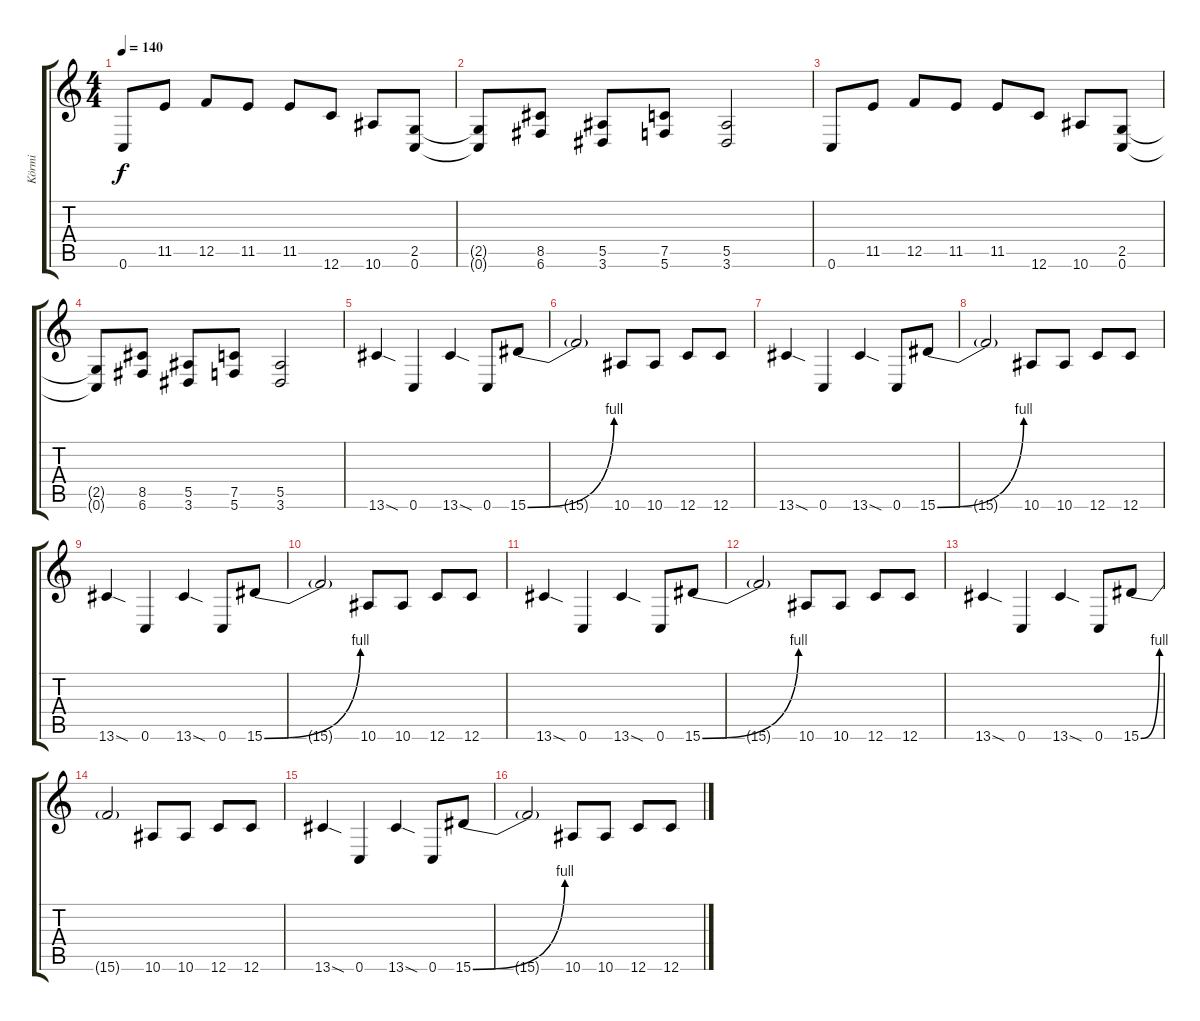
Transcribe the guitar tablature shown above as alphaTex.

\track ("Körmi" "Körmi") {instrument distortionguitar}
\staff {score tabs}
\tuning (C4 G3 Eb3 Bb2 F2 C2) {hide}
\ts (4 4)
\tempo 140
\clef g2
\ks c
0.6.8{dy f} 11.5.8 12.5.8 11.5.8 11.5.8 12.6.8 10.6.8 (2.5 0.6).8 |
(2.5{t} 0.6{t}).8 (8.5 6.6).8 (5.5 3.6).8 (7.5 5.6).8 (5.5 3.6).2 |
0.6.8 11.5.8 12.5.8 11.5.8 11.5.8 12.6.8 10.6.8 (2.5 0.6).8 |
(2.5{t} 0.6{t}).8 (8.5 6.6).8 (5.5 3.6).8 (7.5 5.6).8 (5.5 3.6).2 |
13.6{sod}.4 0.6.4 13.6{sod}.4 0.6.8 15.6{be (bend 0 0 60 4)}.8 |
15.6{t}.2 10.6.8 10.6.8 12.6.8 12.6.8 |
13.6{sod}.4 0.6.4 13.6{sod}.4 0.6.8 15.6{be (bend 0 0 60 4)}.8 |
15.6{t}.2 10.6.8 10.6.8 12.6.8 12.6.8 |
13.6{sod}.4 0.6.4 13.6{sod}.4 0.6.8 15.6{be (bend 0 0 60 4)}.8 |
15.6{t}.2 10.6.8 10.6.8 12.6.8 12.6.8 |
13.6{sod}.4 0.6.4 13.6{sod}.4 0.6.8 15.6{be (bend 0 0 60 4)}.8 |
15.6{t}.2 10.6.8 10.6.8 12.6.8 12.6.8 |
13.6{sod}.4 0.6.4 13.6{sod}.4 0.6.8 15.6{be (bend 0 0 60 4)}.8 |
15.6{t}.2 10.6.8 10.6.8 12.6.8 12.6.8 |
13.6{sod}.4 0.6.4 13.6{sod}.4 0.6.8 15.6{be (bend 0 0 60 4)}.8 |
15.6{t}.2 10.6.8 10.6.8 12.6.8 12.6.8
